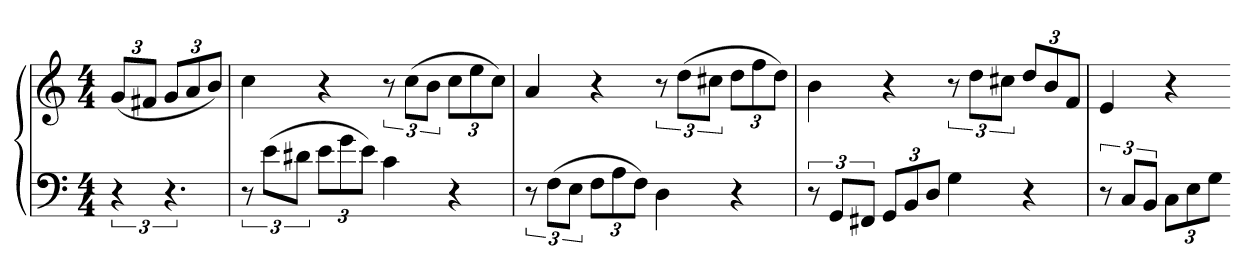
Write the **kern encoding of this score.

**kern	**kern
*part1	*part1
*staff2	*staff1
*clefF4	*clefG2
*k[]	*k[]
*C:	*C:
*M4/4	*M4/4
=	=
6r	(12gL
.	12f#XJ
6.r	12gL
.	12a
.	12bJ)
=97	=97
12r	4cc
(12eL	.
12d#XJ	.
12eL	4r
12g	.
12eJ)	.
4c	12r
.	(12ccL
.	12bJ
4r	12ccL
.	12ee
.	12ccJ)
=98	=98
12r	4a
(12FL	.
12EJ	.
12FL	4r
12A	.
12FJ)	.
4D	12r
.	(12ddL
.	12cc#XJ
4r	12ddL
.	12ff
.	12ddJ)
=99	=99
12r	4b
12GGL	.
12FF#XJ	.
12GGL	4r
12BB	.
12DJ	.
4G	12r
.	12ddL
.	12cc#XJ
4r	12ddL
.	12b
.	12fJ
=100	=100
12r	4e
12CL	.
12BBJ	.
12CL	4r
12E	.
12GJ	.
=-	=-
*-	*-
